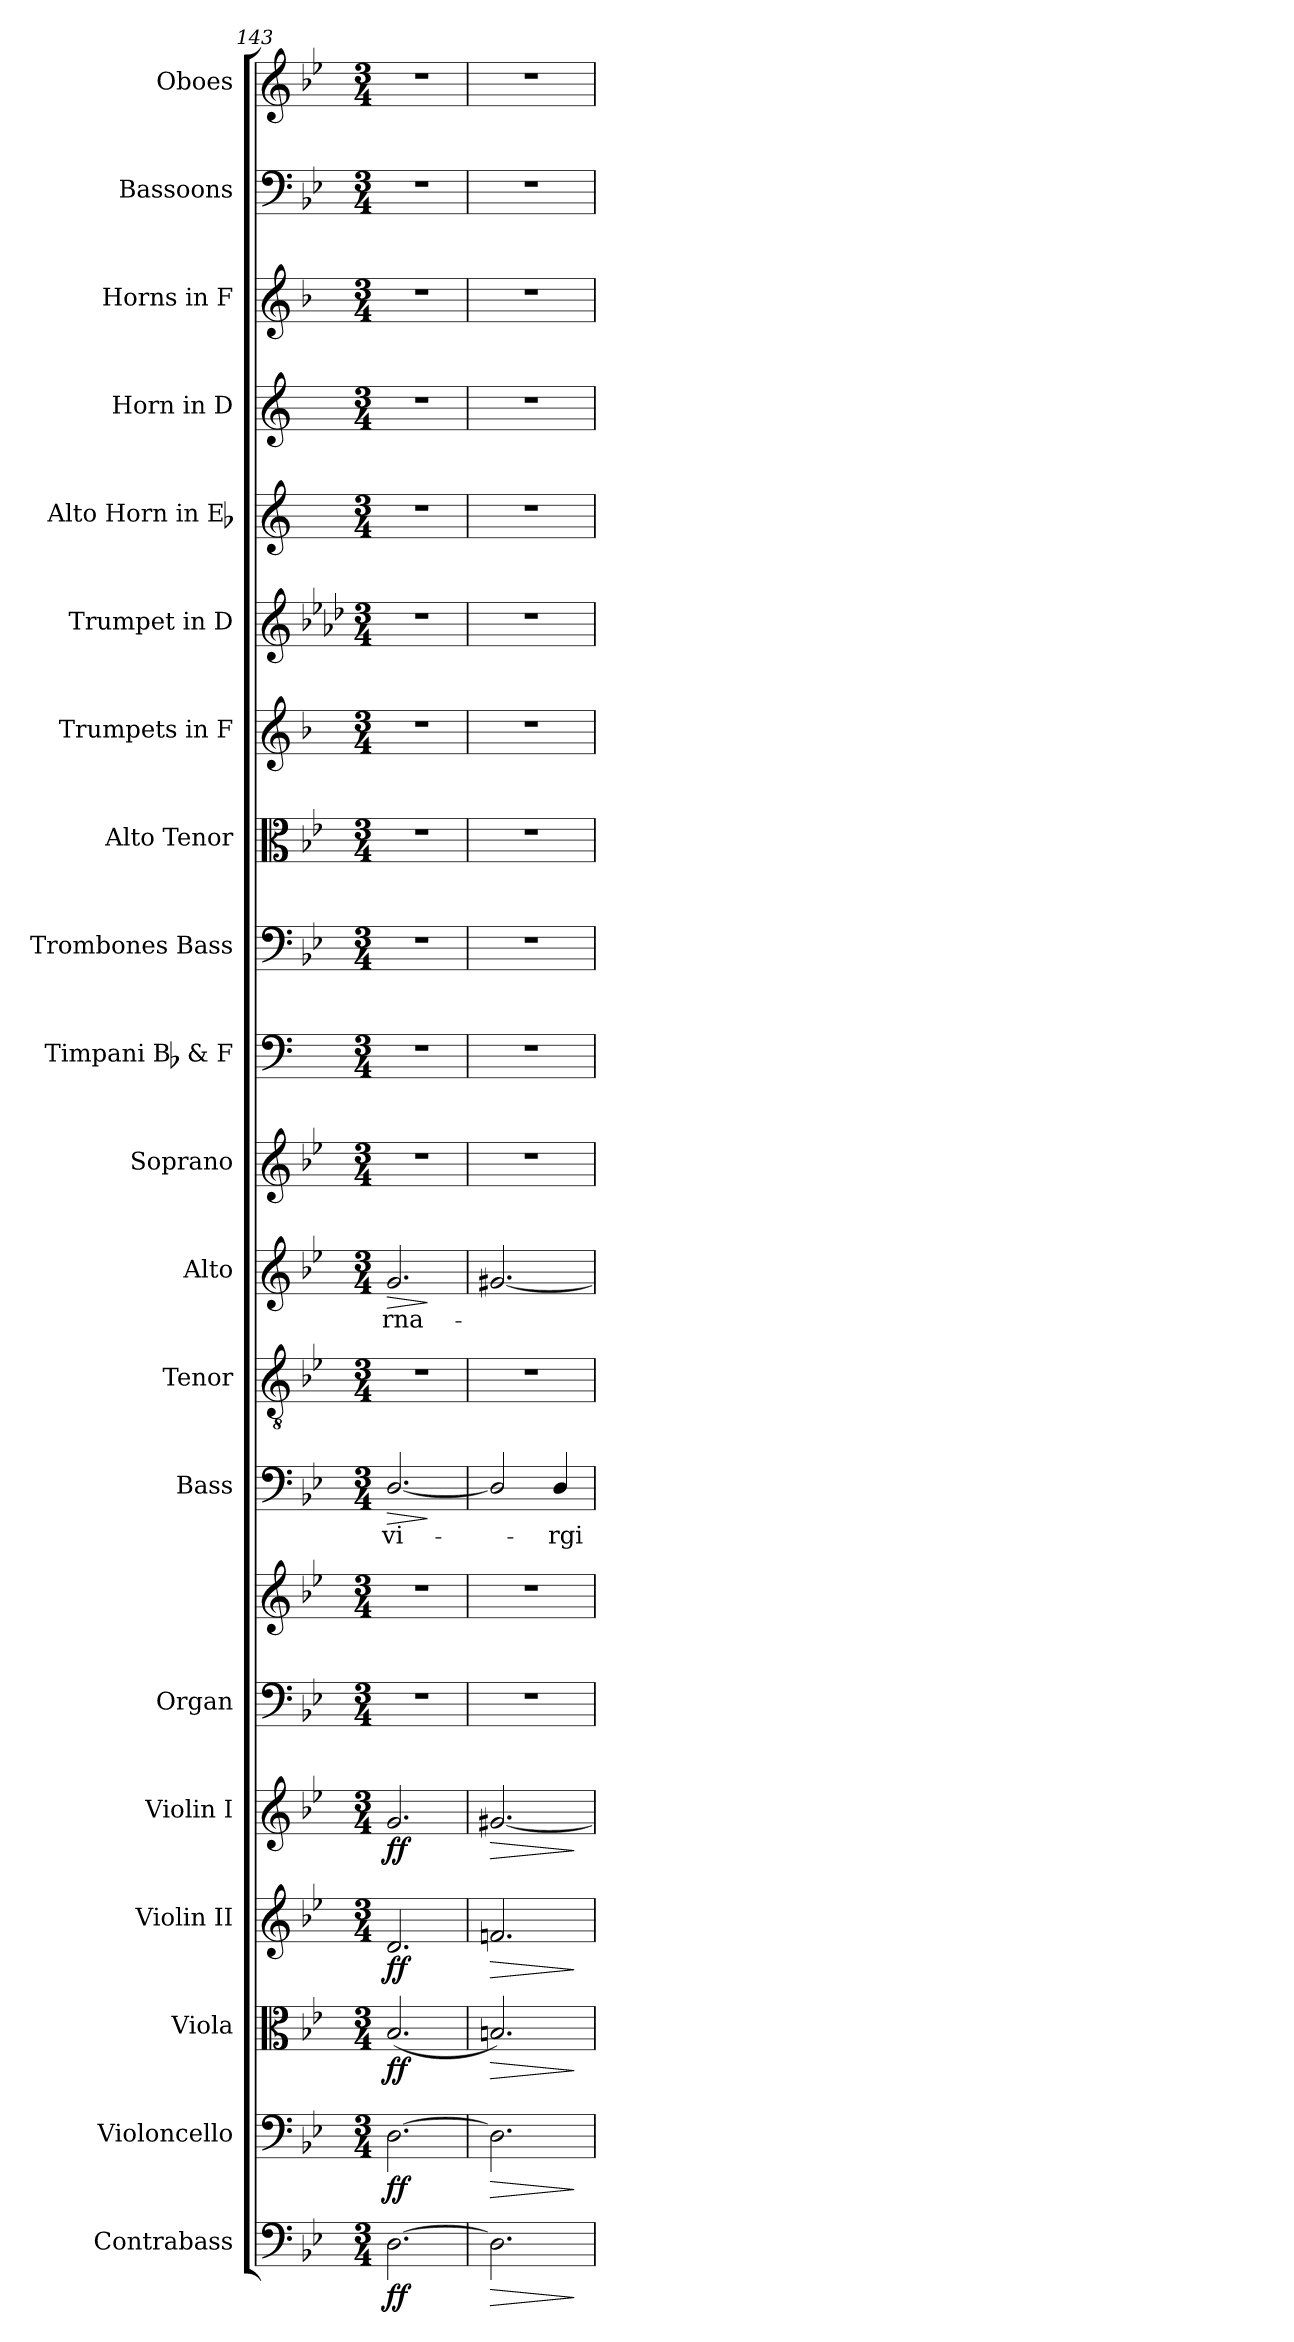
**kern	**dynam	**kern	**dynam	**kern	**dynam	**kern	**dynam	**kern	**dynam	**kern	**kern	**kern	**text	**dynam	**kern	**kern	**text	**dynam	**kern	**kern	**kern	**kern	**kern	**kern	**kern	**kern	**kern	**kern	**kern
*part20	*part20	*part19	*part19	*part18	*part18	*part17	*part17	*part16	*part16	*part15	*part15	*part14	*part14	*part14	*part13	*part12	*part12	*part12	*part11	*part10	*part9	*part8	*part7	*part6	*part5	*part4	*part3	*part2	*part1
*staff21	*staff21	*staff20	*staff20	*staff19	*staff19	*staff18	*staff18	*staff17	*staff17	*staff16	*staff15	*staff14	*staff14	*staff14	*staff13	*staff12	*staff12	*staff12	*staff11	*staff10	*staff9	*staff8	*staff7	*staff6	*staff5	*staff4	*staff3	*staff2	*staff1
*I"Contrabass	*	*I"Violoncello	*	*I"Viola	*	*I"Violin II	*	*I"Violin I	*	*I"Organ	*	*I"Bass	*	*	*I"Tenor	*I"Alto	*	*	*I"Soprano	*I"Timpani Bb & F	*I"Trombones  Bass	*I"Alto Tenor	*I"Trumpets in F	*I"Trumpet in D	*I"Alto Horn in Eb	*I"Horn in D	*I"Horns in F	*I"Bassoons	*I"Oboes
*I'Cb.	*	*I'Vc.	*	*I'Vla.	*	*I'Vln. II	*	*I'Vln. I	*	*I'Org.	*	*I'B.	*	*	*I'T.	*I'A.	*	*	*I'S.	*I'Timp.	*	*	*	*	*	*	*I'Hn.	*I'Bsn.	*I'Ob.
*clefF4	*	*clefF4	*	*clefC3	*	*clefG2	*	*clefG2	*	*clefF4	*clefG2	*clefF4	*	*	*clefGv2	*clefG2	*	*	*clefG2	*clefF4	*clefF4	*clefC3	*clefG2	*clefG2	*clefG2	*clefG2	*clefG2	*clefF4	*clefG2
*ITrd7c12	*	*	*	*	*	*	*	*	*	*	*	*	*	*	*ITrd7c12	*	*	*	*	*	*	*	*ITrd4c7	*ITrd-1c-2	*ITrd5c8	*ITrd6c10	*ITrd4c7	*	*
*k[b-e-]	*	*k[b-e-]	*	*k[b-e-]	*	*k[b-e-]	*	*k[b-e-]	*	*k[b-e-]	*k[b-e-]	*k[b-e-]	*	*	*k[b-e-]	*k[b-e-]	*	*	*k[b-e-]	*k[]	*k[b-e-]	*k[b-e-]	*k[b-e-]	*k[b-e-]	*k[f#c#g#d#]	*k[f#c#]	*k[b-e-]	*k[b-e-]	*k[b-e-]
*B-:	*	*B-:	*	*B-:	*	*B-:	*	*B-:	*	*B-:	*B-:	*B-:	*	*	*B-:	*B-:	*	*	*B-:	*C:	*B-:	*B-:	*B-:	*B-:	*E:	*D:	*B-:	*B-:	*B-:
*M3/4	*	*M3/4	*	*M3/4	*	*M3/4	*	*M3/4	*	*M3/4	*M3/4	*M3/4	*	*	*M3/4	*M3/4	*	*	*M3/4	*M3/4	*M3/4	*M3/4	*M3/4	*M3/4	*M3/4	*M3/4	*M3/4	*M3/4	*M3/4
=143	=143	=143	=143	=143	=143	=143	=143	=143	=143	=143	=143	=143	=143	=143	=143	=143	=143	=143	=143	=143	=143	=143	=143	=143	=143	=143	=143	=143	=143
!	!	!	!	!	!	!	!	!	!	!LO:N:vis=1	!LO:N:vis=1	!	!	!	!	!	!	!	!	!	!	!	!	!	!	!	!	!	!
!	!	!	!	!	!	!	!	!	!	!	!	!	!LO:LY:b:color=#000000	!LO:HP:b	!LO:N:vis=1	!	!	!	!	!	!	!	!	!	!	!	!	!	!
!	!	!	!	!	!	!	!	!	!	!	!	!	!	!	!	!	!LO:LY:b:color=#000000	!LO:HP:b	!LO:N:vis=1	!LO:N:vis=1	!LO:N:vis=1	!LO:N:vis=1	!LO:N:vis=1	!LO:N:vis=1	!LO:N:vis=1	!LO:N:vis=1	!LO:N:vis=1	!LO:N:vis=1	!LO:N:vis=1
[2.DDi\	ff	[2.Di\	ff	(2.B-i/	ff	2.di/	ff	2.gi/	ff	2.r	2.r	[2.Di/	vi-	>	2.r	2.gi/	-rna-	>	2.r	2.r	2.r	2.r	2.r	2.r	2.r	2.r	2.r	2.r	2.r
.	.	.	.	.	.	.	.	.	.	.	.	.	.	]	.	.	.	]	.	.	.	.	.	.	.	.	.	.	.
=144	=144	=144	=144	=144	=144	=144	=144	=144	=144	=144	=144	=144	=144	=144	=144	=144	=144	=144	=144	=144	=144	=144	=144	=144	=144	=144	=144	=144	=144
!	!LO:HP:b	!	!LO:HP:b	!	!LO:HP:b	!	!LO:HP:b	!	!LO:HP:b	!LO:N:vis=1	!LO:N:vis=1	!	!	!	!LO:N:vis=1	!	!	!	!LO:N:vis=1	!LO:N:vis=1	!LO:N:vis=1	!LO:N:vis=1	!LO:N:vis=1	!LO:N:vis=1	!LO:N:vis=1	!LO:N:vis=1	!LO:N:vis=1	!LO:N:vis=1	!LO:N:vis=1
2.DDi\]	>	2.Di\]	>	2.Bni/)	>	2.fni/	>	[2.g#Xi/	>	2.r	2.r	2Di/]	.	.	2.r	[2.g#Xi/	.	.	2.r	2.r	2.r	2.r	2.r	2.r	2.r	2.r	2.r	2.r	2.r
!	!	!	!	!	!	!	!	!	!	!	!	!	!LO:LY:b:color=#000000	!	!	!	!	!	!	!	!	!	!	!	!	!	!	!	!
.	.	.	.	.	.	.	.	.	.	.	.	4Di/	-rgi-	.	.	.	.	.	.	.	.	.	.	.	.	.	.	.	.
.	]	.	]	.	]	.	]	.	]	.	.	.	.	.	.	.	.	.	.	.	.	.	.	.	.	.	.	.	.
=	=	=	=	=	=	=	=	=	=	=	=	=	=	=	=	=	=	=	=	=	=	=	=	=	=	=	=	=	=
*-	*-	*-	*-	*-	*-	*-	*-	*-	*-	*-	*-	*-	*-	*-	*-	*-	*-	*-	*-	*-	*-	*-	*-	*-	*-	*-	*-	*-	*-
